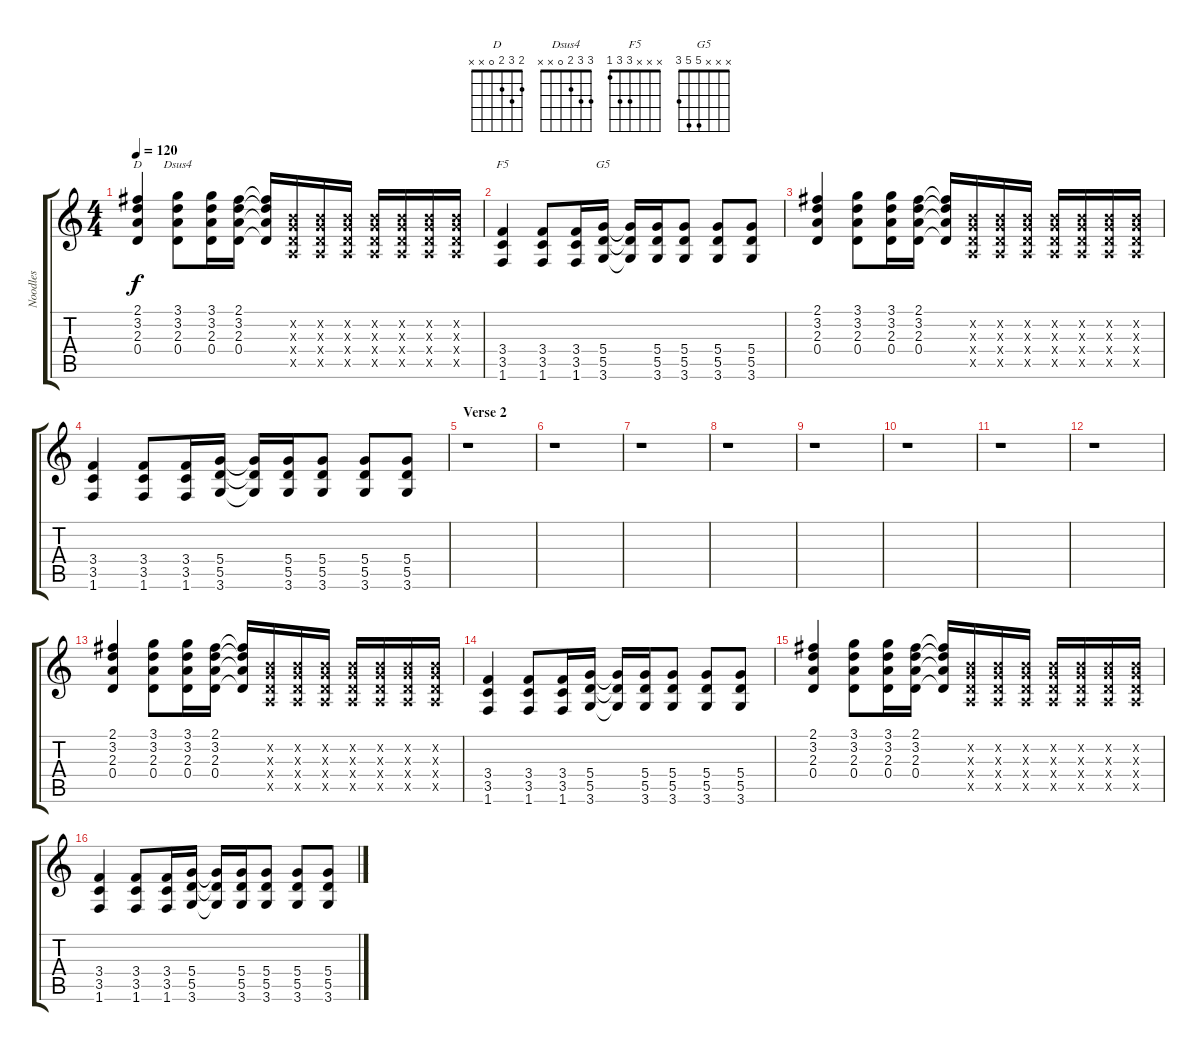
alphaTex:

\track ("Noodles" "Noodles") {instrument distortionguitar}
\staff {score tabs}
\tuning (E4 B3 G3 D3 A2 E2) {hide}
\chord ("D" 2 3 2 0 x x)
\chord ("Dsus4" 3 3 2 0 x x)
\chord ("F5" x x x 3 3 1)
\chord ("G5" x x x 5 5 3)
\ts (4 4)
\tempo 120
\clef g2
\ks c
(2.1 3.2 2.3 0.4).4{ch "D" dy f} (3.1 3.2 2.3 0.4).8{ch "Dsus4"} (3.1 3.2 2.3 0.4).16 (2.1 3.2 2.3 0.4).16 (2.1{t} 3.2{t} 2.3{t} 0.4{t}).16 (0.2{x} 0.3{x} 0.4{x} 0.5{x}).16 (0.2{x} 0.3{x} 0.4{x} 0.5{x}).16 (0.2{x} 0.3{x} 0.4{x} 0.5{x}).16 (0.2{x} 0.3{x} 0.4{x} 0.5{x}).16 (0.2{x} 0.3{x} 0.4{x} 0.5{x}).16 (0.2{x} 0.3{x} 0.4{x} 0.5{x}).16 (0.2{x} 0.3{x} 0.4{x} 0.5{x}).16 |
(3.4 3.5 1.6).4{ch "F5"} (3.4 3.5 1.6).8 (3.4 3.5 1.6).16 (5.4 5.5 3.6).16{ch "G5"} (5.4{t} 5.5{t} 3.6{t}).16 (5.4 5.5 3.6).16 (5.4 5.5 3.6).8 (5.4 5.5 3.6).8 (5.4 5.5 3.6).8 |
(2.1 3.2 2.3 0.4).4 (3.1 3.2 2.3 0.4).8 (3.1 3.2 2.3 0.4).16 (2.1 3.2 2.3 0.4).16 (2.1{t} 3.2{t} 2.3{t} 0.4{t}).16 (0.2{x} 0.3{x} 0.4{x} 0.5{x}).16 (0.2{x} 0.3{x} 0.4{x} 0.5{x}).16 (0.2{x} 0.3{x} 0.4{x} 0.5{x}).16 (0.2{x} 0.3{x} 0.4{x} 0.5{x}).16 (0.2{x} 0.3{x} 0.4{x} 0.5{x}).16 (0.2{x} 0.3{x} 0.4{x} 0.5{x}).16 (0.2{x} 0.3{x} 0.4{x} 0.5{x}).16 |
(3.4 3.5 1.6).4 (3.4 3.5 1.6).8 (3.4 3.5 1.6).16 (5.4 5.5 3.6).16 (5.4{t} 5.5{t} 3.6{t}).16 (5.4 5.5 3.6).16 (5.4 5.5 3.6).8 (5.4 5.5 3.6).8 (5.4 5.5 3.6).8 |
\section ("" "Verse 2")
r.1 |
r.1 |
r.1 |
r.1 |
r.1 |
r.1 |
r.1 |
r.1 |
(2.1 3.2 2.3 0.4).4 (3.1 3.2 2.3 0.4).8 (3.1 3.2 2.3 0.4).16 (2.1 3.2 2.3 0.4).16 (2.1{t} 3.2{t} 2.3{t} 0.4{t}).16 (0.2{x} 0.3{x} 0.4{x} 0.5{x}).16 (0.2{x} 0.3{x} 0.4{x} 0.5{x}).16 (0.2{x} 0.3{x} 0.4{x} 0.5{x}).16 (0.2{x} 0.3{x} 0.4{x} 0.5{x}).16 (0.2{x} 0.3{x} 0.4{x} 0.5{x}).16 (0.2{x} 0.3{x} 0.4{x} 0.5{x}).16 (0.2{x} 0.3{x} 0.4{x} 0.5{x}).16 |
(3.4 3.5 1.6).4 (3.4 3.5 1.6).8 (3.4 3.5 1.6).16 (5.4 5.5 3.6).16 (5.4{t} 5.5{t} 3.6{t}).16 (5.4 5.5 3.6).16 (5.4 5.5 3.6).8 (5.4 5.5 3.6).8 (5.4 5.5 3.6).8 |
(2.1 3.2 2.3 0.4).4 (3.1 3.2 2.3 0.4).8 (3.1 3.2 2.3 0.4).16 (2.1 3.2 2.3 0.4).16 (2.1{t} 3.2{t} 2.3{t} 0.4{t}).16 (0.2{x} 0.3{x} 0.4{x} 0.5{x}).16 (0.2{x} 0.3{x} 0.4{x} 0.5{x}).16 (0.2{x} 0.3{x} 0.4{x} 0.5{x}).16 (0.2{x} 0.3{x} 0.4{x} 0.5{x}).16 (0.2{x} 0.3{x} 0.4{x} 0.5{x}).16 (0.2{x} 0.3{x} 0.4{x} 0.5{x}).16 (0.2{x} 0.3{x} 0.4{x} 0.5{x}).16 |
(3.4 3.5 1.6).4 (3.4 3.5 1.6).8 (3.4 3.5 1.6).16 (5.4 5.5 3.6).16 (5.4{t} 5.5{t} 3.6{t}).16 (5.4 5.5 3.6).16 (5.4 5.5 3.6).8 (5.4 5.5 3.6).8 (5.4 5.5 3.6).8
